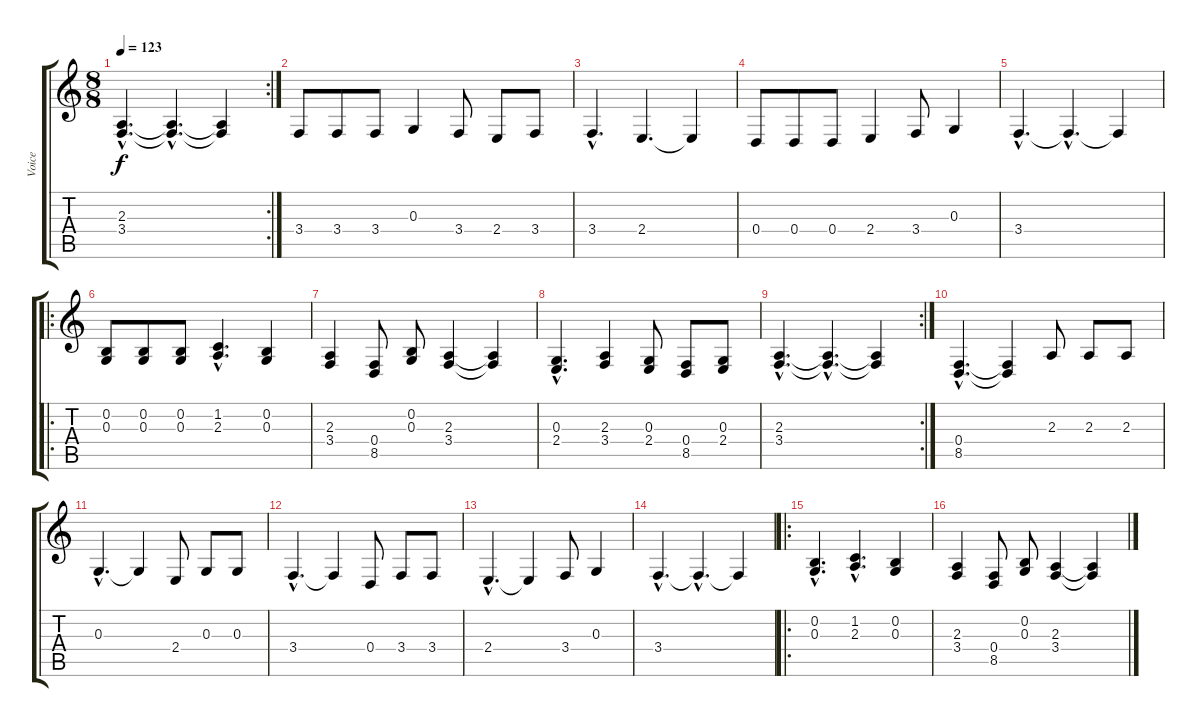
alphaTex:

\track ("Voice" "Voice") {instrument lead1square}
\staff {score tabs}
\tuning (E4 B3 G3 D3 A2 E2) {hide}
\rc 2
\ts (8 8)
\tempo 123
\clef g2
\ks c
(2.3{hac} 3.4{hac}).4{d dy f} (2.3{hac t} 3.4{hac t}).4{d} (2.3{t} 3.4{t}).4 |
3.4.8 3.4.8 3.4.8 0.3.4 3.4.8 2.4.8 3.4.8 |
3.4{hac}.4{d} 2.4.4{d} 2.4{t}.4 |
0.4.8 0.4.8 0.4.8 2.4.4 3.4.8 0.3.4 |
3.4{hac}.4{d} 3.4{hac t}.4{d} 3.4{t}.4 |
\ro
(0.2 0.3).8 (0.2 0.3).8 (0.2 0.3).8 (1.2{hac} 2.3{hac}).4{d} (0.2 0.3).4 |
(2.3 3.4).4 (0.4 8.5).8 (0.2 0.3).8 (2.3 3.4).4 (2.3{t} 3.4{t}).4 |
(0.3{hac} 2.4{hac}).4{d} (2.3 3.4).4 (0.3 2.4).8 (0.4 8.5).8 (0.3 2.4).8 |
\rc 2
(2.3{hac} 3.4{hac}).4{d} (2.3{hac t} 3.4{hac t}).4{d} (2.3{t} 3.4{t}).4 |
(0.4{hac} 8.5{hac}).4{d} (0.4{t} 8.5{t}).4 2.3.8 2.3.8 2.3.8 |
0.3{hac}.4{d} 0.3{t}.4 2.4.8 0.3.8 0.3.8 |
3.4{hac}.4{d} 3.4{t}.4 0.4.8 3.4.8 3.4.8 |
2.4{hac}.4{d} 2.4{t}.4 3.4.8 0.3.4 |
3.4{hac}.4{d} 3.4{hac t}.4{d} 3.4{t}.4 |
\ro
(0.2{hac} 0.3{hac}).4{d} (1.2{hac} 2.3{hac}).4{d} (0.2 0.3).4 |
(2.3 3.4).4 (0.4 8.5).8 (0.2 0.3).8 (2.3 3.4).4 (2.3{t} 3.4{t}).4
